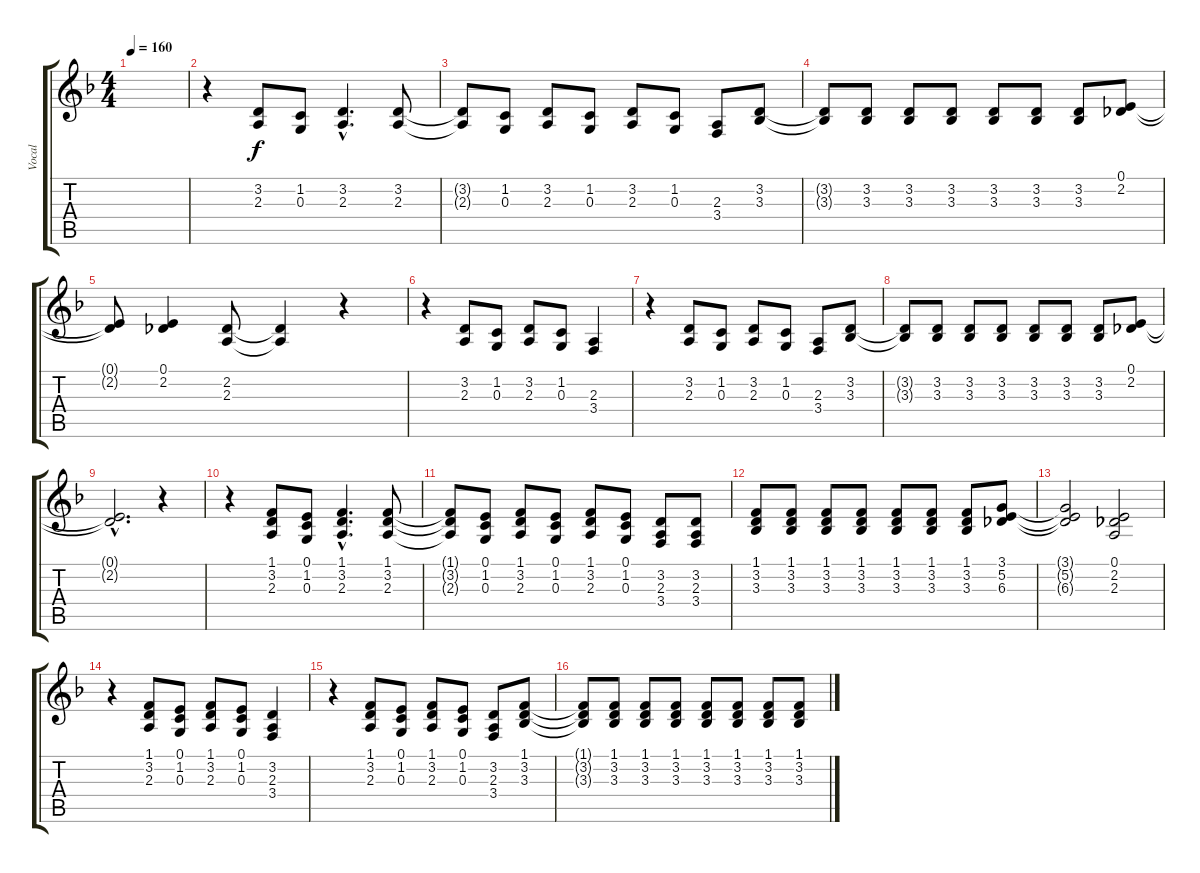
\track ("Vocal" "Vocal") {instrument trumpet}
\staff {score tabs}
\tuning (E4 B3 G3 D3 A2 E2) {hide}
\ts (4 4)
\tempo 160
\clef g2
\ks f
|
r.4 (3.2 2.3).8 (1.2 0.3).8 (3.2{hac} 2.3{hac}).4{d} (3.2 2.3).8 |
(3.2{t} 2.3{t}).8 (1.2 0.3).8 (3.2 2.3).8 (1.2 0.3).8 (3.2 2.3).8 (1.2 0.3).8 (2.3 3.4).8 (3.2 3.3).8 |
(3.2{t} 3.3{t}).8 (3.2 3.3).8 (3.2 3.3).8 (3.2 3.3).8 (3.2 3.3).8 (3.2 3.3).8 (3.2 3.3).8 (0.1 2.2).8 |
(0.1{t} 2.2{t}).8 (0.1 2.2).4 (2.2 2.3).8 (2.2{t} 2.3{t}).4 r.4 |
r.4 (3.2 2.3).8 (1.2 0.3).8 (3.2 2.3).8 (1.2 0.3).8 (2.3 3.4).4 |
r.4 (3.2 2.3).8 (1.2 0.3).8 (3.2 2.3).8 (1.2 0.3).8 (2.3 3.4).8 (3.2 3.3).8 |
(3.2{t} 3.3{t}).8 (3.2 3.3).8 (3.2 3.3).8 (3.2 3.3).8 (3.2 3.3).8 (3.2 3.3).8 (3.2 3.3).8 (0.1 2.2).8 |
(0.1{hac t} 2.2{hac t}).2{d} r.4 |
r.4 (1.1 3.2 2.3).8 (0.1 1.2 0.3).8 (1.1{hac} 3.2{hac} 2.3{hac}).4{d} (1.1 3.2 2.3).8 |
(1.1{t} 3.2{t} 2.3{t}).8 (0.1 1.2 0.3).8 (1.1 3.2 2.3).8 (0.1 1.2 0.3).8 (1.1 3.2 2.3).8 (0.1 1.2 0.3).8 (3.2 2.3 3.4).8 (3.2 2.3 3.4).8 |
(1.1 3.2 3.3).8 (1.1 3.2 3.3).8 (1.1 3.2 3.3).8 (1.1 3.2 3.3).8 (1.1 3.2 3.3).8 (1.1 3.2 3.3).8 (1.1 3.2 3.3).8 (3.1 5.2 6.3).8 |
(3.1{t} 5.2{t} 6.3{t}).2 (0.1 2.2 2.3).2 |
r.4 (1.1 3.2 2.3).8 (0.1 1.2 0.3).8 (1.1 3.2 2.3).8 (0.1 1.2 0.3).8 (3.2 2.3 3.4).4 |
r.4 (1.1 3.2 2.3).8 (0.1 1.2 0.3).8 (1.1 3.2 2.3).8 (0.1 1.2 0.3).8 (3.2 2.3 3.4).8 (1.1 3.2 3.3).8 |
(1.1{t} 3.2{t} 3.3{t}).8 (1.1 3.2 3.3).8 (1.1 3.2 3.3).8 (1.1 3.2 3.3).8 (1.1 3.2 3.3).8 (1.1 3.2 3.3).8 (1.1 3.2 3.3).8 (1.1 3.2 3.3).8
